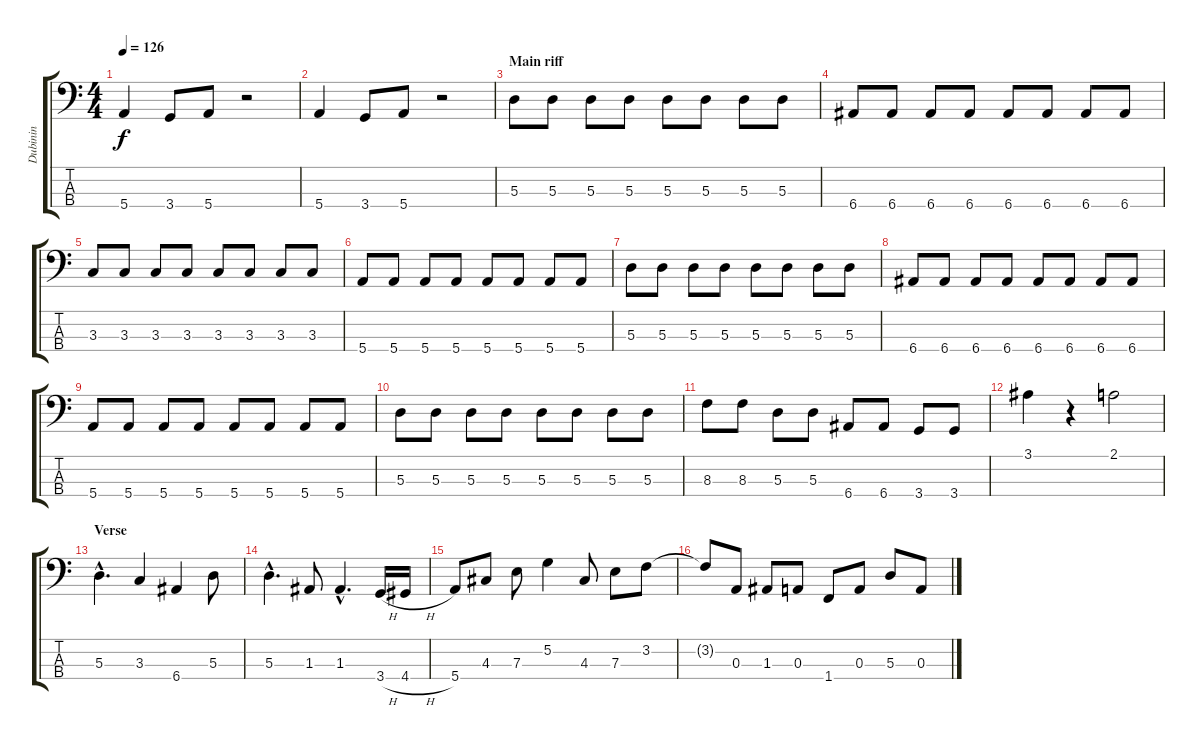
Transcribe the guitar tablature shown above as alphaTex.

\track ("Dubinin" "Dubinin") {instrument electricbassfinger}
\staff {score tabs}
\tuning (G2 D2 A1 E1) {hide}
\ts (4 4)
\tempo 126
\clef f4
\ks c
5.4.4{dy f} 3.4.8 5.4.8 r.2 |
5.4.4 3.4.8 5.4.8 r.2 |
\section ("" "Main riff")
5.3.8 5.3.8 5.3.8 5.3.8 5.3.8 5.3.8 5.3.8 5.3.8 |
6.4.8 6.4.8 6.4.8 6.4.8 6.4.8 6.4.8 6.4.8 6.4.8 |
3.3.8 3.3.8 3.3.8 3.3.8 3.3.8 3.3.8 3.3.8 3.3.8 |
5.4.8 5.4.8 5.4.8 5.4.8 5.4.8 5.4.8 5.4.8 5.4.8 |
5.3.8 5.3.8 5.3.8 5.3.8 5.3.8 5.3.8 5.3.8 5.3.8 |
6.4.8 6.4.8 6.4.8 6.4.8 6.4.8 6.4.8 6.4.8 6.4.8 |
5.4.8 5.4.8 5.4.8 5.4.8 5.4.8 5.4.8 5.4.8 5.4.8 |
5.3.8 5.3.8 5.3.8 5.3.8 5.3.8 5.3.8 5.3.8 5.3.8 |
8.3.8 8.3.8 5.3.8 5.3.8 6.4.8 6.4.8 3.4.8 3.4.8 |
3.1.4 r.4 2.1.2 |
\section ("" "Verse")
5.3{hac}.4{d} 3.3.4 6.4.4 5.3.8 |
5.3{hac}.4{d} 1.3.8 1.3{hac}.4{d} 3.4{h}.16 4.4{h}.16 |
5.4.8 4.3.8 7.3.8 5.2.4 4.3.8 7.3.8 3.2.8 |
3.2{t}.8 0.3.8 1.3.8 0.3.8 1.4.8 0.3.8 5.3.8 0.3.8
